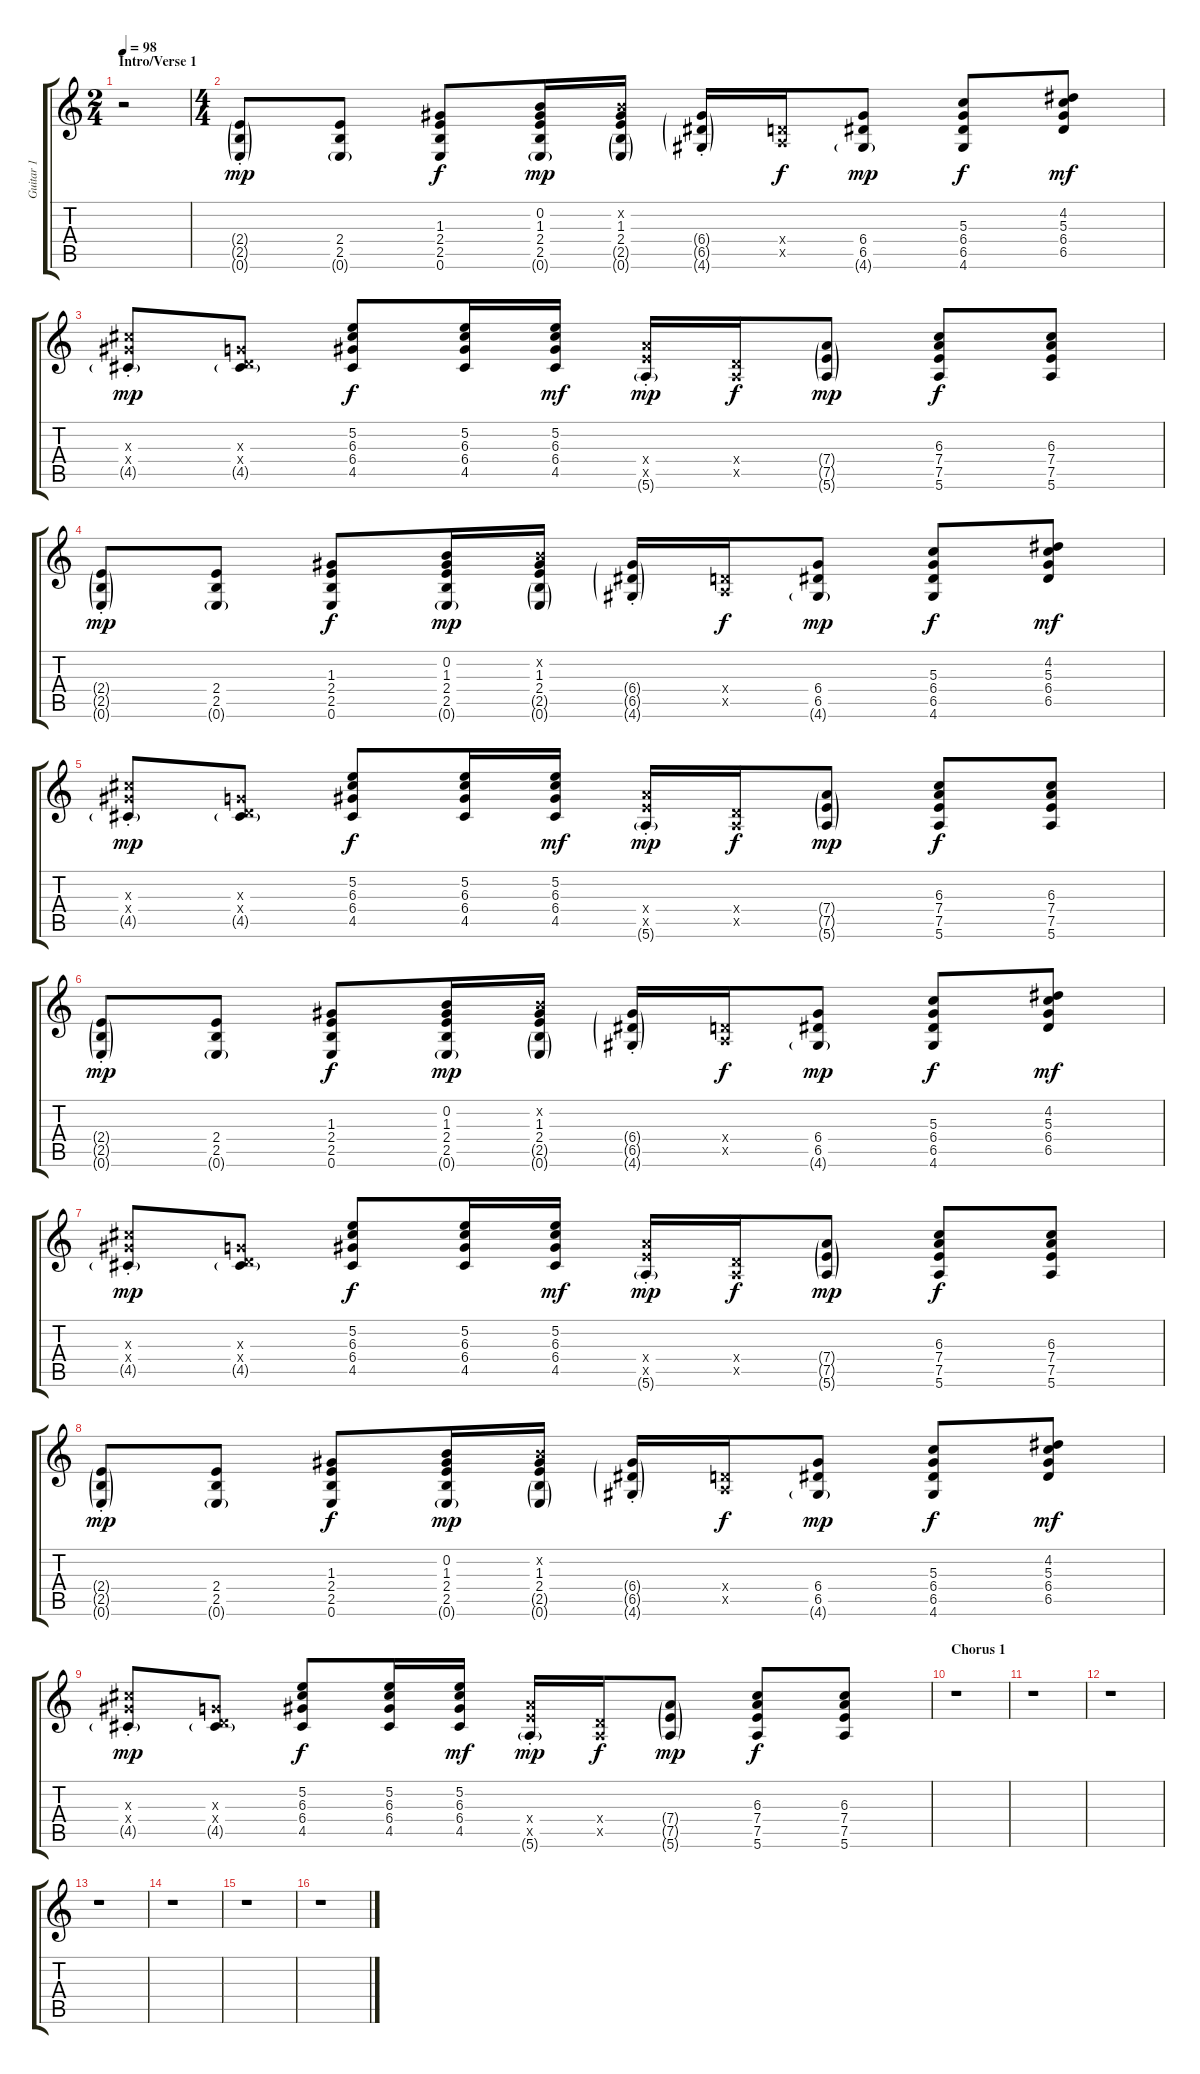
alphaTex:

\track ("Guitar 1" "Guitar 1") {instrument acousticguitarnylon}
\staff {score tabs}
\tuning (E4 B3 G3 D3 A2 E2) {hide}
\ts (2 4)
\section ("" "Intro/Verse 1")
\tempo 98
\clef g2
\ks c
r.2{dy mp instrument acousticguitarnylon} |
\ts (4 4)
(2.4{g st} 2.5{g st} 0.6{g st}).8 (2.4 2.5 0.6{g}).8 (1.3 2.4 2.5 0.6).8{dy f} (0.2 1.3 2.4 2.5 0.6{g}).16{dy mp} (0.2{x} 1.3 2.4 2.5{g} 0.6{g}).16 (6.4{g st} 6.5{g st} 4.6{g st}).16 (0.4{x} 0.5{x}).16{dy f} (6.4 6.5 4.6{g}).8{dy mp} (5.3 6.4 6.5 4.6).8{dy f} (4.2 5.3 6.4 6.5).8{dy mf} |
(6.3{x} 6.4{x} 4.5{g st}).8{dy mp} (0.3{x} 0.4{x} 4.5{g}).8 (5.2 6.3 6.4 4.5).8{dy f} (5.2 6.3 6.4 4.5).16 (5.2 6.3 6.4 4.5).16{dy mf} (7.4{x} 7.5{x} 5.6{g st}).16{dy mp} (0.4{x} 0.5{x}).16{dy f} (7.4{g} 7.5{g} 5.6{g}).8{dy mp} (6.3 7.4 7.5 5.6).8{dy f} (6.3 7.4 7.5 5.6).8 |
(2.4{g st} 2.5{g st} 0.6{g st}).8{dy mp} (2.4 2.5 0.6{g}).8 (1.3 2.4 2.5 0.6).8{dy f} (0.2 1.3 2.4 2.5 0.6{g}).16{dy mp} (0.2{x} 1.3 2.4 2.5{g} 0.6{g}).16 (6.4{g st} 6.5{g st} 4.6{g st}).16 (0.4{x} 0.5{x}).16{dy f} (6.4 6.5 4.6{g}).8{dy mp} (5.3 6.4 6.5 4.6).8{dy f} (4.2 5.3 6.4 6.5).8{dy mf} |
(6.3{x} 6.4{x} 4.5{g st}).8{dy mp} (0.3{x} 0.4{x} 4.5{g}).8 (5.2 6.3 6.4 4.5).8{dy f} (5.2 6.3 6.4 4.5).16 (5.2 6.3 6.4 4.5).16{dy mf} (7.4{x} 7.5{x} 5.6{g st}).16{dy mp} (0.4{x} 0.5{x}).16{dy f} (7.4{g} 7.5{g} 5.6{g}).8{dy mp} (6.3 7.4 7.5 5.6).8{dy f} (6.3 7.4 7.5 5.6).8 |
(2.4{g st} 2.5{g st} 0.6{g st}).8{dy mp} (2.4 2.5 0.6{g}).8 (1.3 2.4 2.5 0.6).8{dy f} (0.2 1.3 2.4 2.5 0.6{g}).16{dy mp} (0.2{x} 1.3 2.4 2.5{g} 0.6{g}).16 (6.4{g st} 6.5{g st} 4.6{g st}).16 (0.4{x} 0.5{x}).16{dy f} (6.4 6.5 4.6{g}).8{dy mp} (5.3 6.4 6.5 4.6).8{dy f} (4.2 5.3 6.4 6.5).8{dy mf} |
(6.3{x} 6.4{x} 4.5{g st}).8{dy mp} (0.3{x} 0.4{x} 4.5{g}).8 (5.2 6.3 6.4 4.5).8{dy f} (5.2 6.3 6.4 4.5).16 (5.2 6.3 6.4 4.5).16{dy mf} (7.4{x} 7.5{x} 5.6{g st}).16{dy mp} (0.4{x} 0.5{x}).16{dy f} (7.4{g} 7.5{g} 5.6{g}).8{dy mp} (6.3 7.4 7.5 5.6).8{dy f} (6.3 7.4 7.5 5.6).8 |
(2.4{g st} 2.5{g st} 0.6{g st}).8{dy mp} (2.4 2.5 0.6{g}).8 (1.3 2.4 2.5 0.6).8{dy f} (0.2 1.3 2.4 2.5 0.6{g}).16{dy mp} (0.2{x} 1.3 2.4 2.5{g} 0.6{g}).16 (6.4{g st} 6.5{g st} 4.6{g st}).16 (0.4{x} 0.5{x}).16{dy f} (6.4 6.5 4.6{g}).8{dy mp} (5.3 6.4 6.5 4.6).8{dy f} (4.2 5.3 6.4 6.5).8{dy mf} |
(6.3{x} 6.4{x} 4.5{g st}).8{dy mp} (0.3{x} 0.4{x} 4.5{g}).8 (5.2 6.3 6.4 4.5).8{dy f} (5.2 6.3 6.4 4.5).16 (5.2 6.3 6.4 4.5).16{dy mf} (7.4{x} 7.5{x} 5.6{g st}).16{dy mp volume 6} (0.4{x} 0.5{x}).16{dy f} (7.4{g} 7.5{g} 5.6{g}).8{dy mp} (6.3 7.4 7.5 5.6).8{dy f} (6.3 7.4 7.5 5.6).8 |
\section ("" "Chorus 1")
r.1{volume 13} |
r.1 |
r.1 |
r.1 |
r.1 |
r.1 |
r.1
